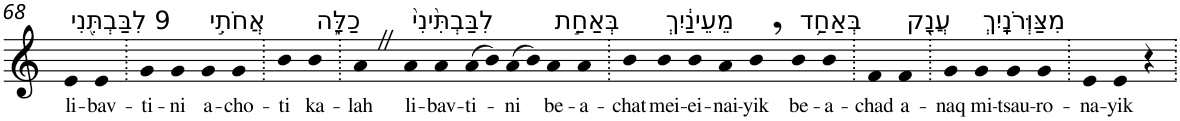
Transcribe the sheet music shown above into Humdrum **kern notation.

**kern	**text
*part1	*part1
*staff1	*staff1
*I"Piano	*
*I'Pno	*
!!LO:PB:g=z
*clefG2	*
*k[]	*
=68	=68
!LO:TX:a:t=9 לִבַּבְתִּ֖נִי	!
!	!LO:LY:b
4e	li-
!	!LO:LY:b
4e	-bav-
=69.	=69.
!	!LO:LY:b
4g	-ti-
!	!LO:LY:b
4g	-ni
!LO:TX:a:t=אֲחֹתִ֣י	!
!	!LO:LY:b
4g	a-
!	!LO:LY:b
4g	-cho-
=70.	=70.
!	!LO:LY:b
4b	-ti
!LO:TX:a:t=כַלָּ֑ה	!
!	!LO:LY:b
4b	ka-
=71.	=71.
!	!LO:LY:b
4aZ	-lah
!LO:TX:a:t=לִבַּבְתִּ֙ינִי֙	!
!	!LO:LY:b
4a	li-
!	!LO:LY:b
4a	-bav-
!	!LO:LY:b
(>8a	-ti-
8b)	.
!	!LO:LY:b
(>8a	-ni
8b)	.
!LO:TX:a:t=בְּאַחַ֣ת	!
!	!LO:LY:b
4a	be-
!	!LO:LY:b
4a	-a-
=72.	=72.
!	!LO:LY:b
4b	-chat
!LO:TX:a:t=מֵעֵינַ֔יִךְ	!
!	!LO:LY:b
4b	mei-
!	!LO:LY:b
4b	-ei-
!	!LO:LY:b
4a	-nai-
!	!LO:LY:b
4b,	-yik
!LO:TX:a:t=בְּאַחַ֥ד	!
!	!LO:LY:b
4b	be-
!	!LO:LY:b
4b	-a-
=73.	=73.
!	!LO:LY:b
4f	-chad
!LO:TX:a:t=עֲנָ֖ק	!
!	!LO:LY:b
4f	a-
=74.	=74.
!	!LO:LY:b
4g	-naq
!LO:TX:a:t=מִצַּוְּרֹנָֽיִךְ	!
!	!LO:LY:b
4g	mi-
!	!LO:LY:b
4g	-tsau-
!	!LO:LY:b
4g	-ro-
=75.	=75.
!	!LO:LY:b
4e	-na-
!	!LO:LY:b
4e	-yik
4r	.
=.	=.
*-	*-
